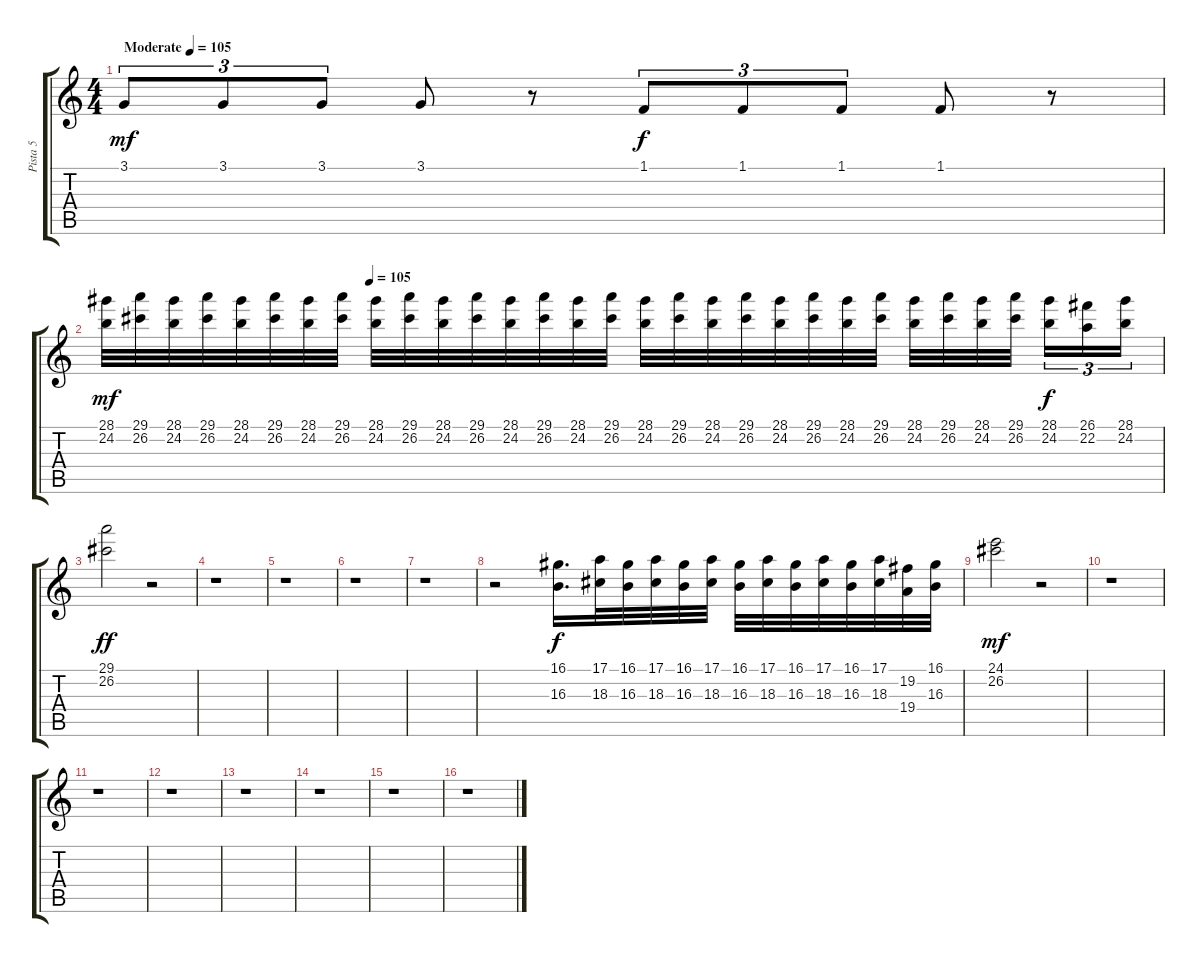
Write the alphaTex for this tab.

\track ("Pista 5" "Pista 5") {instrument oboe}
\staff {score tabs}
\tuning (E4 B3 G3 D3 A2 E2) {hide}
\ts (4 4)
\tempo (105 "Moderate")
\tempo 110
\tempo (105 "Moderate")
\clef g2
\ks c
3.1.8{tu (3 2) dy mf instrument oboe} 3.1.8{tu (3 2)} 3.1.8{tu (3 2)} 3.1.8 r.8 1.1.8{tu (3 2) dy f} 1.1.8{tu (3 2)} 1.1.8{tu (3 2)} 1.1.8 r.8 |
\tempo (105 0.25)
(28.1 24.2).32{dy mf volume 16 instrument piccolo} (29.1 26.2).32 (28.1 24.2).32 (29.1 26.2).32 (28.1 24.2).32 (29.1 26.2).32 (28.1 24.2).32 (29.1 26.2).32 (28.1 24.2).32 (29.1 26.2).32 (28.1 24.2).32 (29.1 26.2).32 (28.1 24.2).32 (29.1 26.2).32 (28.1 24.2).32 (29.1 26.2).32 (28.1 24.2).32 (29.1 26.2).32 (28.1 24.2).32 (29.1 26.2).32 (28.1 24.2).32 (29.1 26.2).32 (28.1 24.2).32 (29.1 26.2).32 (28.1 24.2).32 (29.1 26.2).32 (28.1 24.2).32 (29.1 26.2).32{beam splitsecondary} (28.1 24.2).16{tu (3 2) dy f} (26.1 22.2).16{tu (3 2)} (28.1 24.2).16{tu (3 2)} |
(29.1 26.2).2{dy ff} r.2 |
r.1 |
r.1 |
r.1 |
r.1 |
r.2 (16.1 16.3).16{d dy f volume 14 instrument oboe} (17.1 18.3).32 (16.1 16.3).32 (17.1 18.3).32 (16.1 16.3).32 (17.1 18.3).32 (16.1 16.3).32 (17.1 18.3).32 (16.1 16.3).32 (17.1 18.3).32 (16.1 16.3).32 (17.1 18.3).32 (19.2 19.4).32 (16.1 16.3).32 |
(24.1 26.2).2{dy mf} r.2 |
r.1 |
r.1 |
r.1 |
r.1 |
r.1 |
r.1 |
r.1
